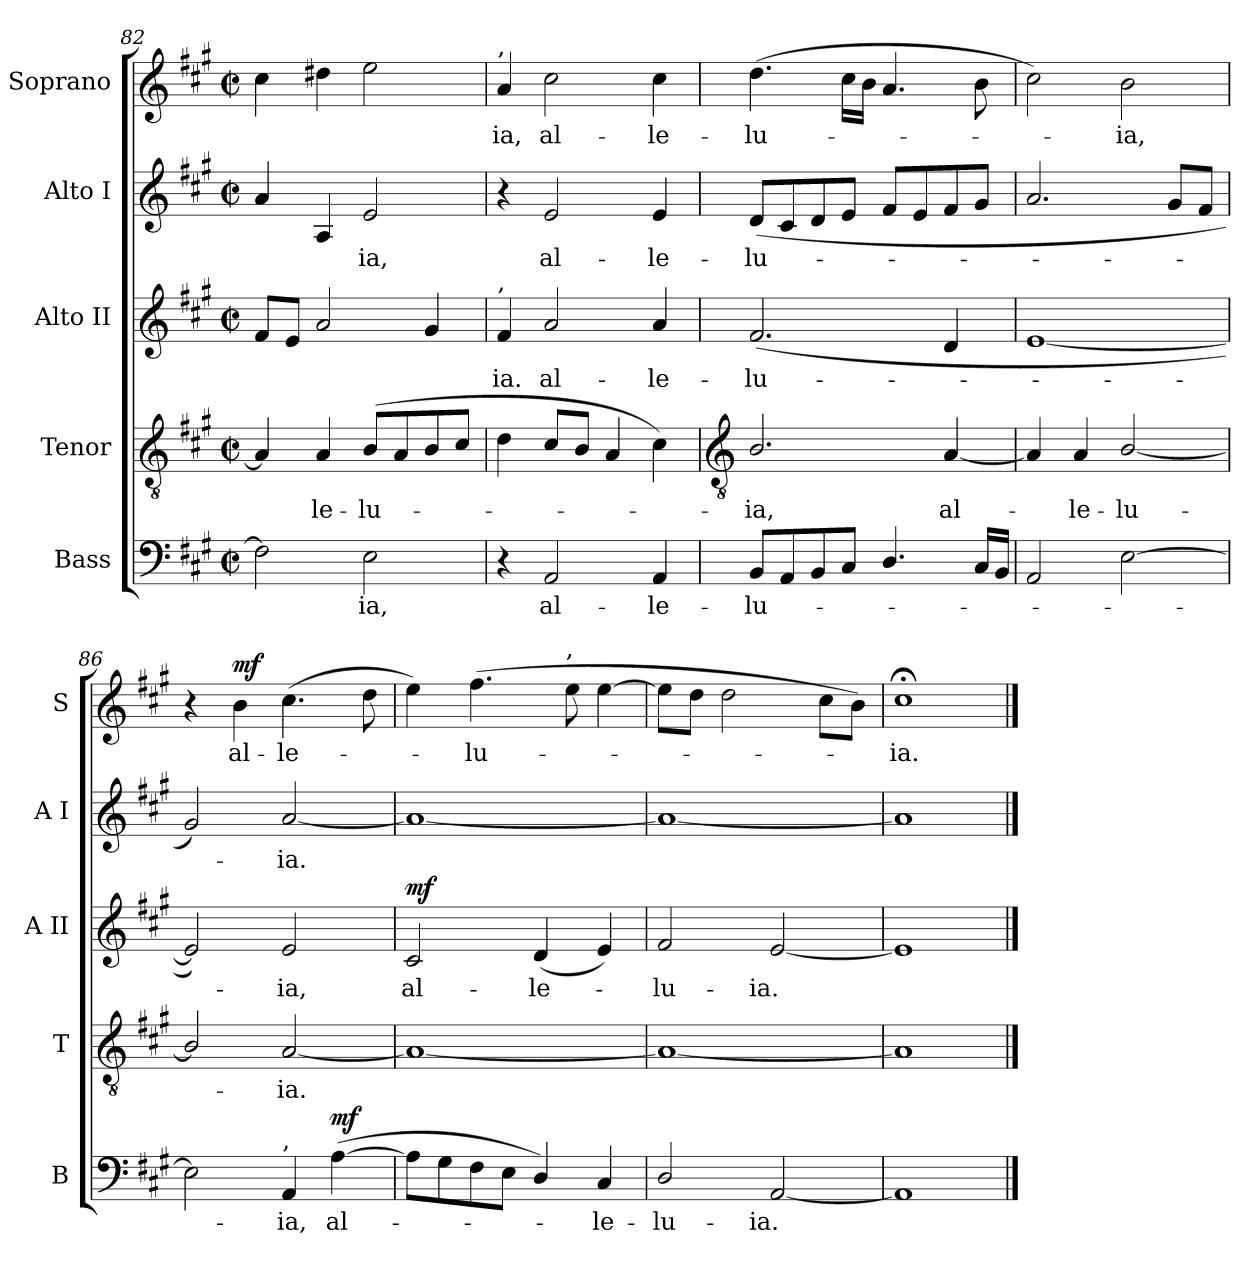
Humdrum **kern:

**kern	**text	**dynam	**kern	**text	**kern	**text	**dynam	**kern	**text	**kern	**text	**dynam
*part5	*part5	*part5	*part4	*part4	*part3	*part3	*part3	*part2	*part2	*part1	*part1	*part1
*staff5	*staff5	*staff5	*staff4	*staff4	*staff3	*staff3	*staff3	*staff2	*staff2	*staff1	*staff1	*staff1
*I"Bass	*	*	*I"Tenor	*	*I"Alto II	*	*	*I"Alto I	*	*I"Soprano	*	*
*I'B	*	*	*I'T	*	*I'A II	*	*	*I'A I	*	*I'S	*	*
*clefF4	*	*	*clefGv2	*	*clefG2	*	*	*clefG2	*	*clefG2	*	*
*k[f#c#g#]	*	*	*k[f#c#g#]	*	*k[f#c#g#]	*	*	*k[f#c#g#]	*	*k[f#c#g#]	*	*
*A:	*	*	*A:	*	*A:	*	*	*A:	*	*A:	*	*
*M2/2	*	*	*M2/2	*	*M2/2	*	*	*M2/2	*	*M2/2	*	*
*met(c|)	*	*	*met(c|)	*	*met(c|)	*	*	*met(c|)	*	*met(c|)	*	*
=82	=82	=82	=82	=82	=82	=82	=82	=82	=82	=82	=82	=82
2F#]	.	.	4A]	.	8f#L	.	.	4a	.	4cc#	.	.
.	.	.	.	.	8eJ	.	.	.	.	.	.	.
!	!	!	!	!LO:LY:b	!	!	!	!	!	!	!	!
.	.	.	4A	le-	2a	.	.	4A	.	4dd#X	.	.
!	!LO:LY:b	!	!	!LO:LY:b	!	!	!	!	!LO:LY:b	!	!	!
2E	ia,	.	(<8B/L	-lu-	.	.	.	2e	ia,	2ee	.	.
.	.	.	8A/	.	.	.	.	.	.	.	.	.
.	.	.	8B/	.	4g#	.	.	.	.	.	.	.
.	.	.	8c#/J	.	.	.	.	.	.	.	.	.
=83	=83	=83	=83	=83	=83	=83	=83	=83	=83	=83	=83	=83
!	!	!	!	!	!	!	!	!	!	!LO:TX:a:t=,	!	!
!	!	!	!	!	!LO:TX:a:t=,	!	!	!	!	!	!	!
!	!	!	!	!	!	!LO:LY:b	!	!	!	!	!LO:LY:b	!
4r	.	.	4d	.	4f#	ia.	.	4r	.	4a	ia,	.
!	!LO:LY:b	!	!	!	!	!LO:LY:b	!	!	!LO:LY:b	!	!LO:LY:b	!
2AA	al-	.	8c#/L	.	2a	al-	.	2e	al-	2cc#	al-	.
.	.	.	8B/J	.	.	.	.	.	.	.	.	.
.	.	.	4A	.	.	.	.	.	.	.	.	.
!	!LO:LY:b	!	!	!	!	!LO:LY:b	!	!	!LO:LY:b	!	!LO:LY:b	!
4AA	-le-	.	4c#)	.	4a	-le-	.	4e	-le-	4cc#	-le-	.
!!LO:LB:g=z
=84	=84	=84	=84	=84	=84	=84	=84	=84	=84	=84	=84	=84
*	*	*	*clefGv2	*	*	*	*	*	*	*	*	*
!	!LO:LY:b	!	!	!LO:LY:b	!	!LO:LY:b	!	!	!LO:LY:b	!	!LO:LY:b	!
8BBL	-lu-	.	2.B/	ia,	(<2.f#	-lu-	.	(<8dL	-lu-	(>4.dd	-lu-	.
8AA	.	.	.	.	.	.	.	8c#	.	.	.	.
8BB	.	.	.	.	.	.	.	8d	.	.	.	.
8C#J	.	.	.	.	.	.	.	8eJ	.	16cc#LL	.	.
.	.	.	.	.	.	.	.	.	.	16bJJ	.	.
4.D/	.	.	.	.	.	.	.	8f#L	.	4.a	.	.
.	.	.	.	.	.	.	.	8e	.	.	.	.
!	!	!	!	!LO:LY:b	!	!	!	!	!	!	!	!
.	.	.	[4A	al-	4d	.	.	8f#	.	.	.	.
16C#LL	.	.	.	.	.	.	.	8g#J	.	8b	.	.
16BBJJ	.	.	.	.	.	.	.	.	.	.	.	.
=85	=85	=85	=85	=85	=85	=85	=85	=85	=85	=85	=85	=85
2AA	.	.	4A]	.	[1e	.	.	2.a	.	2cc#)	.	.
!	!	!	!	!LO:LY:b	!	!	!	!	!	!	!	!
.	.	.	4A	le-	.	.	.	.	.	.	.	.
!	!	!	!	!LO:LY:b	!	!	!	!	!	!	!LO:LY:b	!
[2E	.	.	[2B/	-lu-	.	.	.	.	.	2b	ia,	.
.	.	.	.	.	.	.	.	8g#L	.	.	.	.
.	.	.	.	.	.	.	.	8f#J	.	.	.	.
=86	=86	=86	=86	=86	=86	=86	=86	=86	=86	=86	=86	=86
2E]	.	.	2B/]	.	2e])	.	.	2g#)	.	4r	.	.
!	!	!	!	!	!	!	!	!	!	!	!LO:LY:b	!LO:DY:b
.	.	.	.	.	.	.	.	.	.	4b	al-	mf
!LO:TX:a:t=,	!	!	!	!	!	!	!	!	!	!	!	!
!	!LO:LY:b	!	!	!LO:LY:b	!	!LO:LY:b	!	!	!LO:LY:b	!	!LO:LY:b	!
4AA	ia,	.	[2A	ia.	2e	ia,	.	[2a	ia.	(>4.cc#	-le-	.
!	!LO:LY:b	!LO:DY:b	!	!	!	!	!	!	!	!	!	!
(>[4A	al-	mf	.	.	.	.	.	.	.	.	.	.
.	.	.	.	.	.	.	.	.	.	8dd	.	.
=87	=87	=87	=87	=87	=87	=87	=87	=87	=87	=87	=87	=87
!	!	!	!	!	!	!LO:LY:b	!LO:DY:b	!	!	!	!	!
8AL]	.	.	1A_	.	2c#	al-	mf	1a_	.	4ee)	.	.
8G#	.	.	.	.	.	.	.	.	.	.	.	.
!	!	!	!	!	!	!	!	!	!	!	!LO:LY:b	!
8F#	.	.	.	.	.	.	.	.	.	(>4.ff#	lu-	.
8EJ	.	.	.	.	.	.	.	.	.	.	.	.
!	!	!	!	!	!	!LO:LY:b	!	!	!	!	!	!
4D/)	.	.	.	.	(<4d	-le-	.	.	.	.	.	.
!	!	!	!	!	!	!	!	!	!	!LO:TX:a:t=,	!	!
.	.	.	.	.	.	.	.	.	.	8ee	.	.
!	!LO:LY:b	!	!	!	!	!	!	!	!	!	!	!
4C#	le-	.	.	.	4e)	.	.	.	.	[4ee	.	.
=88	=88	=88	=88	=88	=88	=88	=88	=88	=88	=88	=88	=88
!	!LO:LY:b	!	!	!	!	!LO:LY:b	!	!	!	!	!	!
2D/	-lu-	.	1A_	.	2f#	lu-	.	1a_	.	8eeL]	.	.
.	.	.	.	.	.	.	.	.	.	8ddJ	.	.
.	.	.	.	.	.	.	.	.	.	2dd	.	.
!	!LO:LY:b	!	!	!	!	!LO:LY:b	!	!	!	!	!	!
[2AA	-ia.	.	.	.	[2e	-ia.	.	.	.	.	.	.
.	.	.	.	.	.	.	.	.	.	8cc#L	.	.
.	.	.	.	.	.	.	.	.	.	8bJ)	.	.
=89	=89	=89	=89	=89	=89	=89	=89	=89	=89	=89	=89	=89
!	!	!	!	!	!	!	!	!	!	!	!LO:LY:b	!
1AA]	.	.	1A]	.	1e]	.	.	1a]	.	1cc#;<	ia.	.
==	==	==	==	==	==	==	==	==	==	==	==	==
*-	*-	*-	*-	*-	*-	*-	*-	*-	*-	*-	*-	*-
